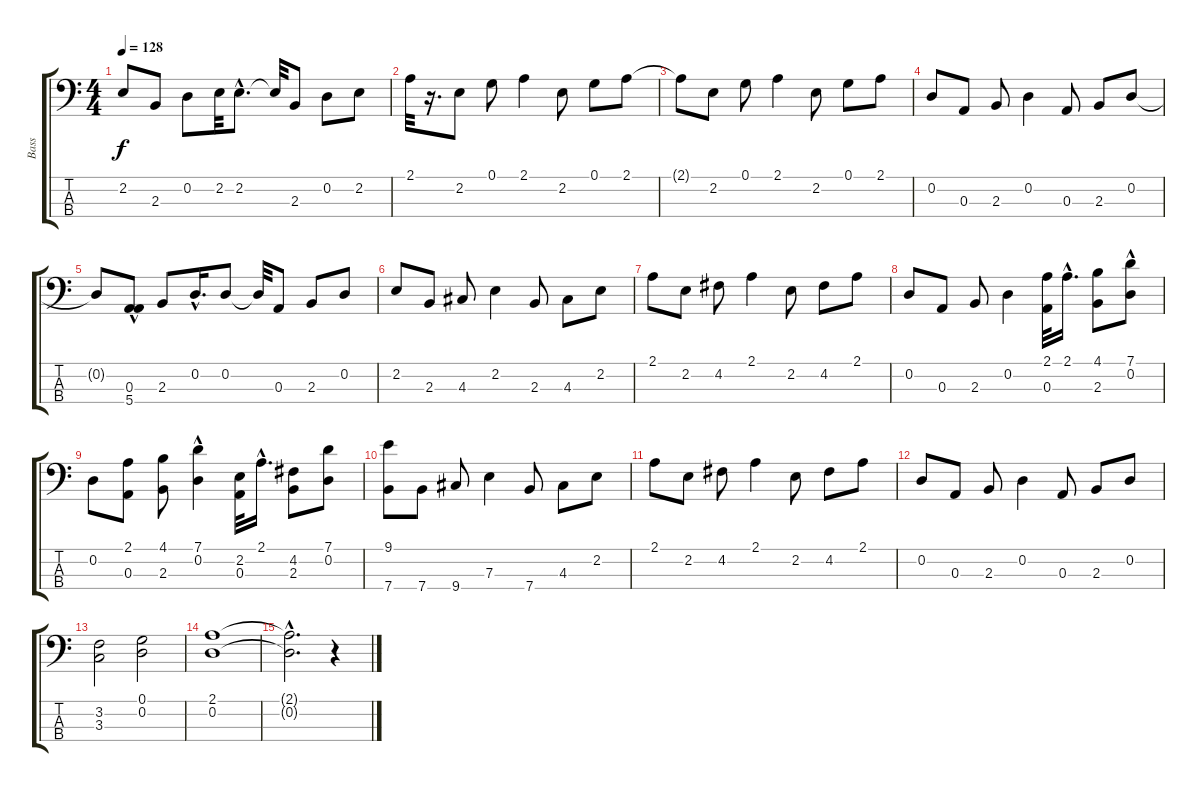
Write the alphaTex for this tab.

\track ("Bass" "Bass") {instrument synthbass1}
\staff {score tabs}
\tuning (G2 D2 A1 E1) {hide}
\ts (4 4)
\tempo 128
\clef f4
\ks c
2.2{t}.8{dy f} 2.3.8 0.2.8 2.2.32 2.2{hac}.8{d} 2.2{t}.32 2.3.8 0.2.8 2.2.8 |
2.1.32 r.16{d} 2.2.8 0.1.8 2.1.4 2.2.8 0.1.8 2.1.8 |
2.1{t}.8 2.2.8 0.1.8 2.1.4 2.2.8 0.1.8 2.1.8 |
0.2.8 0.3.8 2.3.8 0.2.4 0.3.8 2.3.8 0.2.8 |
0.2{t}.8 (0.3 5.4{hac}).8 2.3.8 0.2{hac}.16{d} 0.2.8 0.2{t}.32 0.3.8 2.3.8 0.2.8 |
2.2.8 2.3.8 4.3.8 2.2.4 2.3.8 4.3.8 2.2.8 |
2.1.8 2.2.8 4.2.8 2.1.4 2.2.8 4.2.8 2.1.8 |
0.2.8 0.3.8 2.3.8 0.2.4 (2.1 0.3).32 2.1{hac}.16{d} (4.1 2.3).8 (7.1{hac} 0.2).8 |
0.2.8 (2.1 0.3).8 (4.1 2.3).8 (7.1{hac} 0.2).4 (2.2 0.3).32 2.1{hac}.16{d} (4.2 2.3).8 (7.1 0.2).8 |
(9.1 7.4).8 7.4.8 9.4.8 7.3.4 7.4.8 4.3.8 2.2.8 |
2.1.8 2.2.8 4.2.8 2.1.4 2.2.8 4.2.8 2.1.8 |
0.2.8 0.3.8 2.3.8 0.2.4 0.3.8 2.3.8 0.2.8 |
(3.2 3.3).2 (0.1 0.2).2 |
(2.1 0.2).1 |
(2.1{hac t} 0.2{hac t}).2{d} r.4
